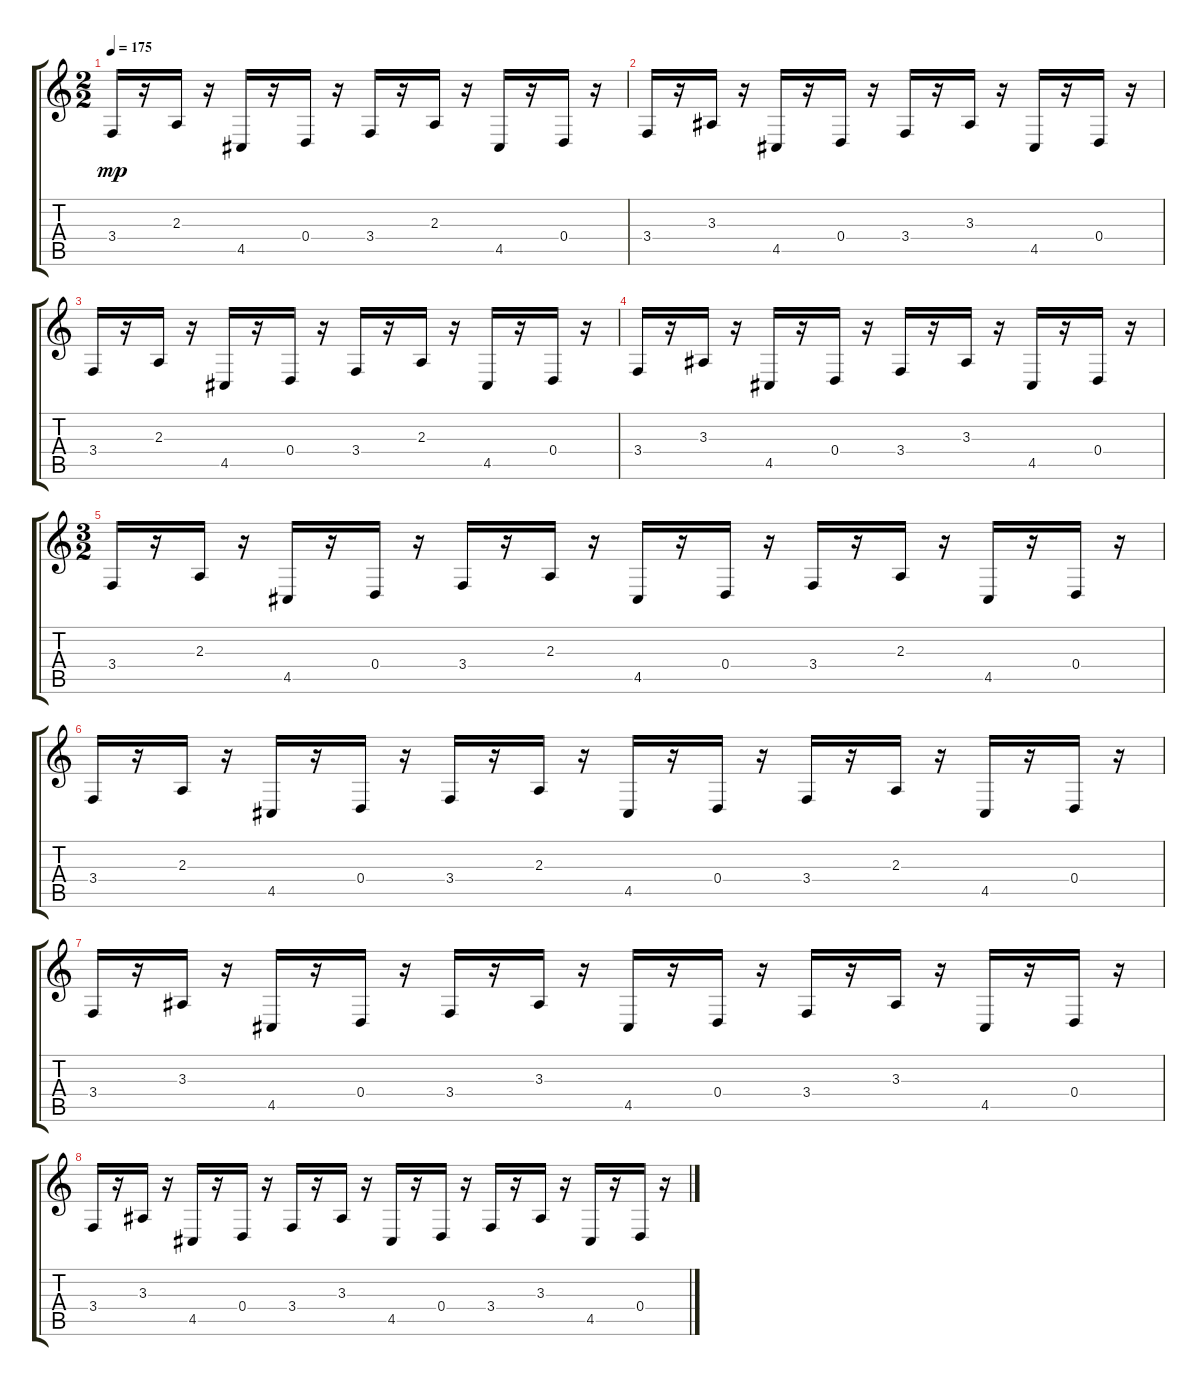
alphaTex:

\track "" {instrument bassoon}
\staff {score tabs}
\tuning (E4 B3 G3 D3 A2 E2) {hide}
\ts (2 2)
\tempo 175
\clef g2
\ks c
3.4.16{dy mp} r.16 2.3.16 r.16 4.5.16 r.16 0.4.16 r.16 3.4.16 r.16 2.3.16 r.16 4.5.16 r.16 0.4.16 r.16 |
3.4.16 r.16 3.3.16 r.16 4.5.16 r.16 0.4.16 r.16 3.4.16 r.16 3.3.16 r.16 4.5.16 r.16 0.4.16 r.16 |
3.4.16 r.16 2.3.16 r.16 4.5.16 r.16 0.4.16 r.16 3.4.16 r.16 2.3.16 r.16 4.5.16 r.16 0.4.16 r.16 |
3.4.16 r.16 3.3.16 r.16 4.5.16 r.16 0.4.16 r.16 3.4.16 r.16 3.3.16 r.16 4.5.16 r.16 0.4.16 r.16 |
\ts (3 2)
3.4.16 r.16 2.3.16 r.16 4.5.16 r.16 0.4.16 r.16 3.4.16 r.16 2.3.16 r.16 4.5.16 r.16 0.4.16 r.16 3.4.16 r.16 2.3.16 r.16 4.5.16 r.16 0.4.16 r.16 |
3.4.16 r.16 2.3.16 r.16 4.5.16 r.16 0.4.16 r.16 3.4.16 r.16 2.3.16 r.16 4.5.16 r.16 0.4.16 r.16 3.4.16 r.16 2.3.16 r.16 4.5.16 r.16 0.4.16 r.16 |
3.4.16 r.16 3.3.16 r.16 4.5.16 r.16 0.4.16 r.16 3.4.16 r.16 3.3.16 r.16 4.5.16 r.16 0.4.16 r.16 3.4.16 r.16 3.3.16 r.16 4.5.16 r.16 0.4.16 r.16 |
3.4.16 r.16 3.3.16 r.16 4.5.16 r.16 0.4.16 r.16 3.4.16 r.16 3.3.16 r.16 4.5.16 r.16 0.4.16 r.16 3.4.16 r.16 3.3.16 r.16 4.5.16 r.16 0.4.16 r.16
